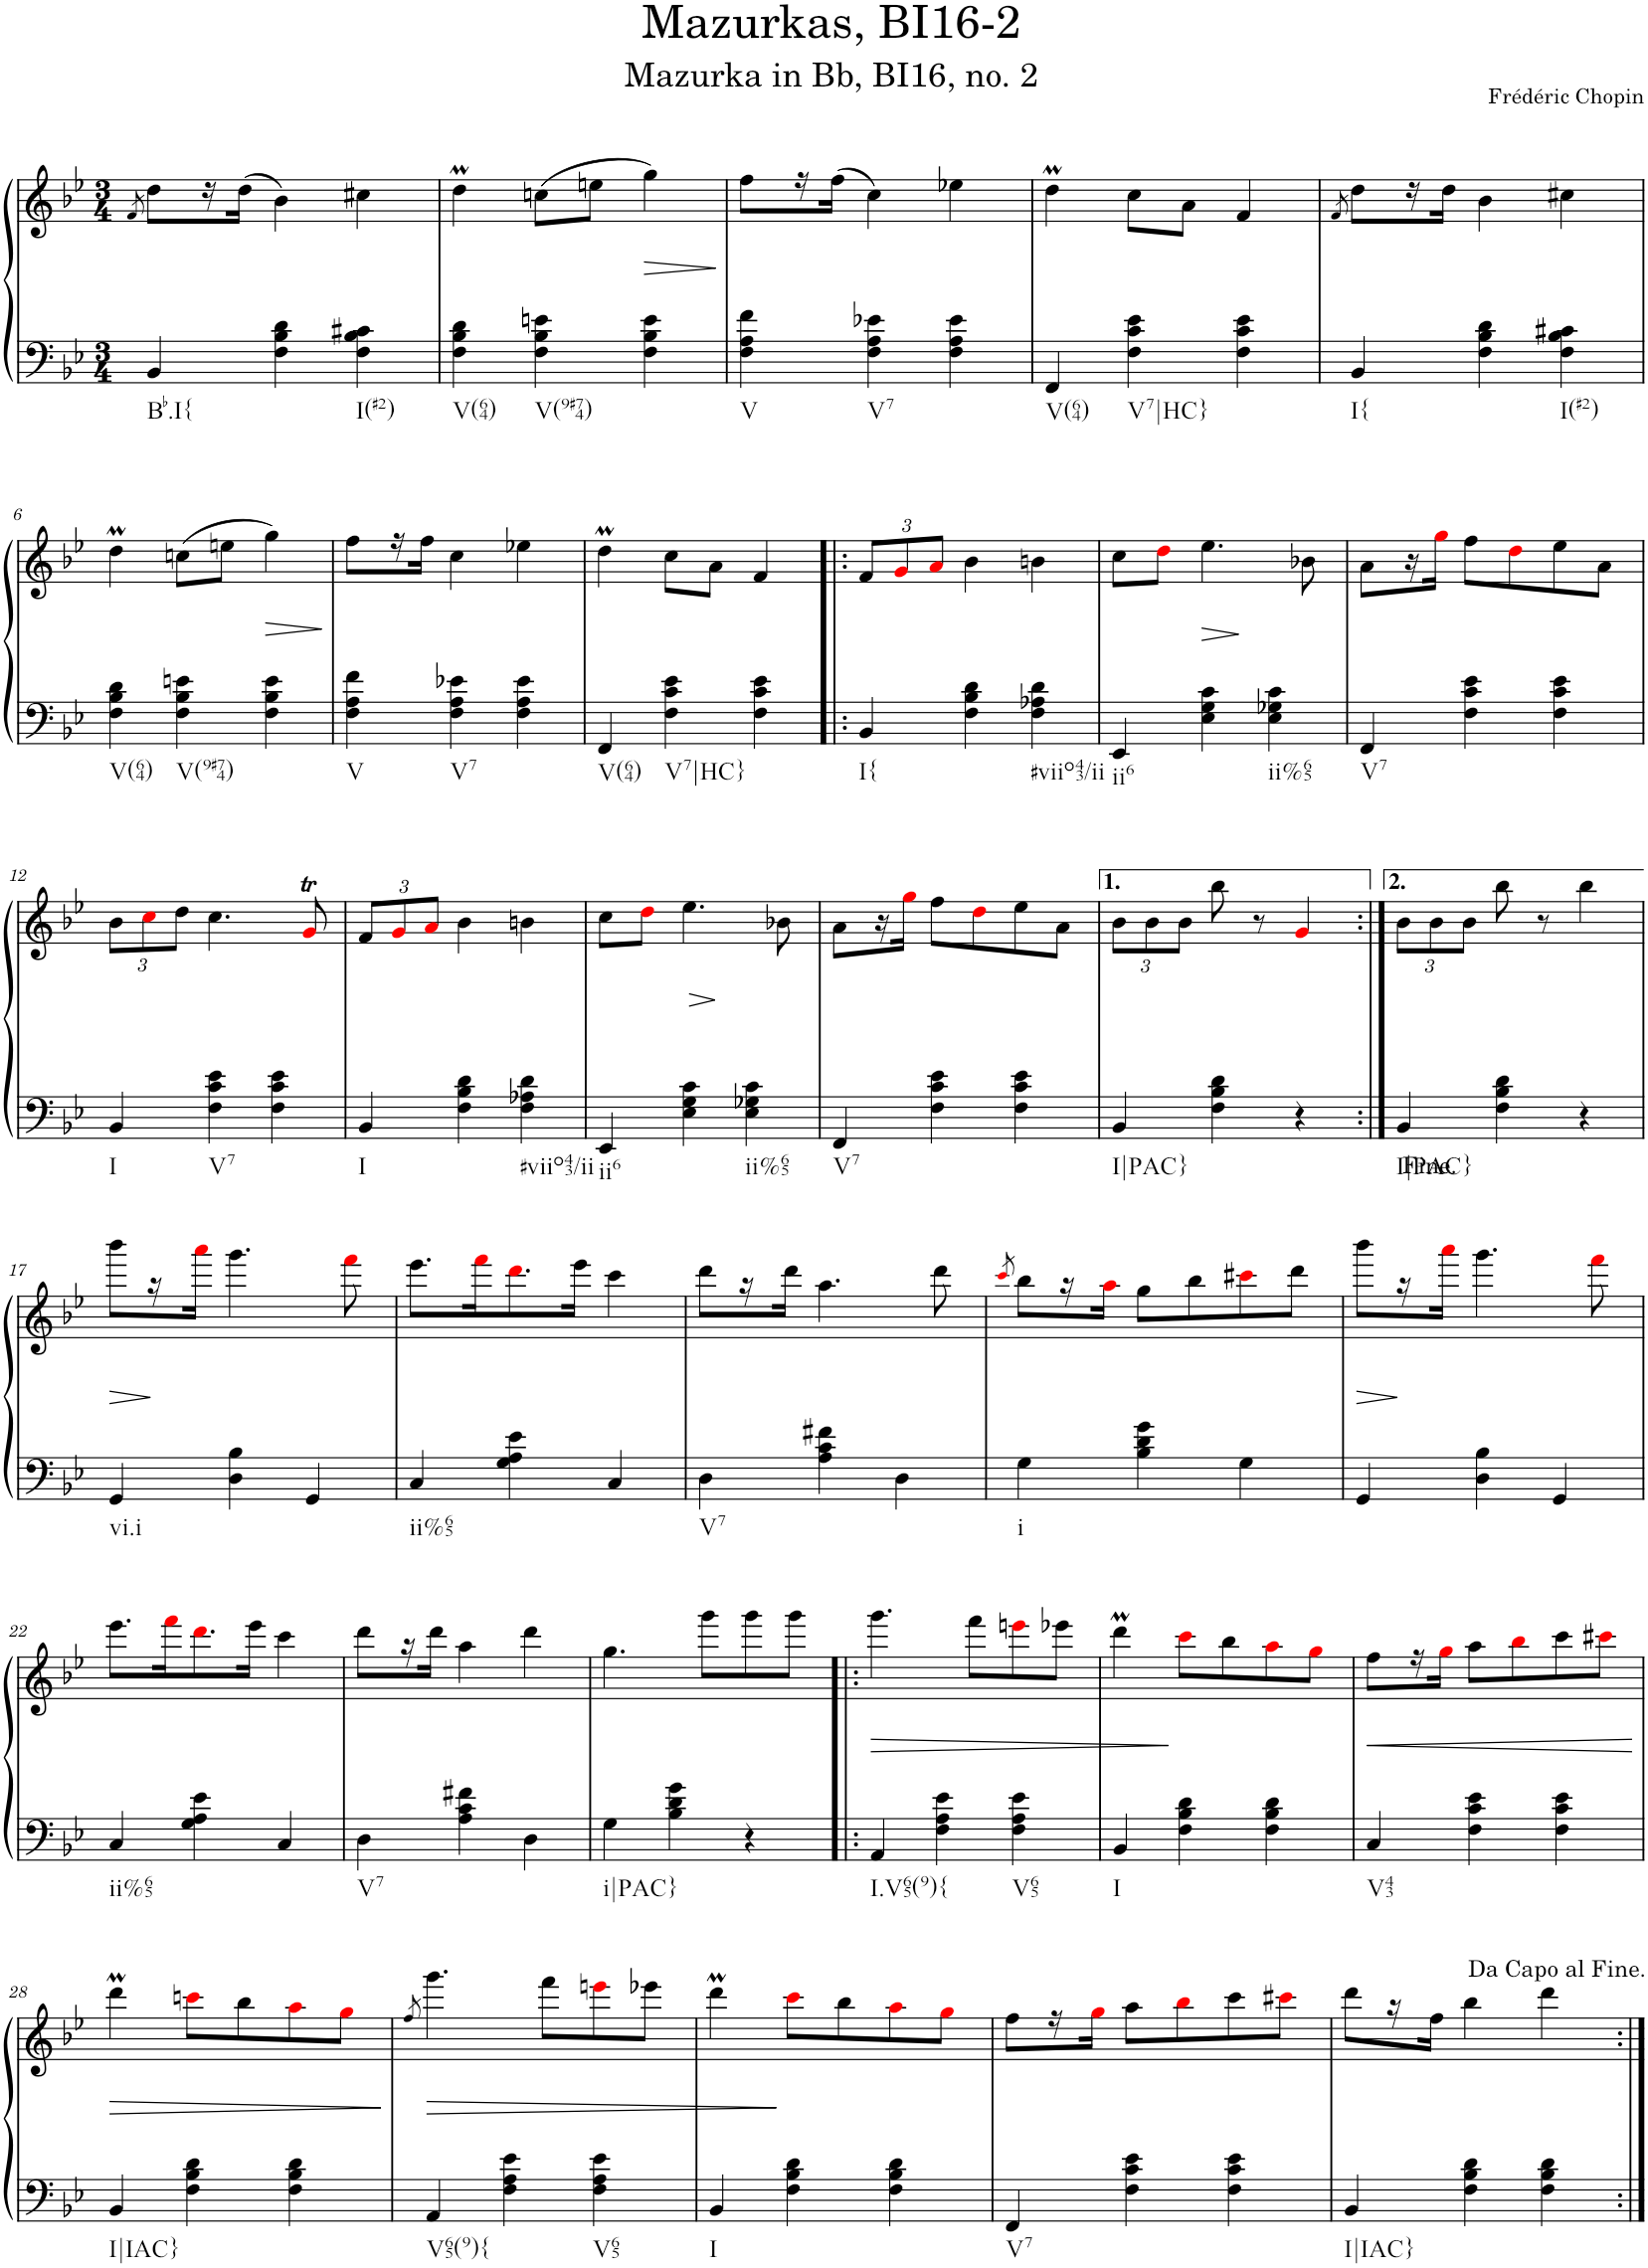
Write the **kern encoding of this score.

**kern	**kern	**dynam
*part1	*part1	*part1
*staff2	*staff1	*staff1/2
*I"Piano	*	*
*I'Pno.	*	*
*clefF4	*clefG2	*
*k[b-e-]	*k[b-e-]	*
*M3/4	*M3/4	*
=1	=1	=1
.	8qf/	.
!LO:TX:b:t=Bb.I{	!	!
4BB-/	8dd\L	.
.	16r	.
.	(16dd\JJ	.
4F\ 4B-\ 4d\	4b-\)	.
!LO:TX:b:t=I(#2)	!	!
4F\ 4B-\ 4c#X\	4cc#X\	.
=2	=2	=2
!LO:TX:b:t=V(64)	!	!
4F\ 4B-\ 4d\	4ddm\	.
!LO:TX:b:t=V(9#74)	!	!
4F\ 4B-\ 4en\	(8ccn\L	.
.	8een\J	.
!	!	!LO:HP:b
4F\ 4B-\ 4e\	4gg\)	>
.	.	]
=3	=3	=3
!LO:TX:b:t=V	!	!
4F\ 4A\ 4f\	8ff\L	.
.	16r	.
.	(16ff\JJ	.
!LO:TX:b:t=V7	!	!
4F\ 4A\ 4e-X\	4cc\)	.
4F\ 4A\ 4e-\	4ee-X\	.
=4	=4	=4
!LO:TX:b:t=V(64)	!	!
4FF/	4ddm\	.
!LO:TX:b:t=V7|HC}	!	!
4F\ 4c\ 4e-\	8cc\L	.
.	8a\J	.
4F\ 4c\ 4e-\	4f/	.
=5	=5	=5
.	8qf/	.
!LO:TX:b:t=I{	!	!
4BB-/	8dd\L	.
.	16r	.
.	16dd\JJ	.
4F\ 4B-\ 4d\	4b-\	.
!LO:TX:b:t=I(#2)	!	!
4F\ 4B-\ 4c#X\	4cc#X\	.
!!LO:LB:g=z
=6	=6	=6
!LO:TX:b:t=V(64)	!	!
4F\ 4B-\ 4d\	4ddm\	.
!LO:TX:b:t=V(9#74)	!	!
4F\ 4B-\ 4en\	(8ccn\L	.
.	8een\J	.
!	!	!LO:HP:b
4F\ 4B-\ 4e\	4gg\)	>
.	.	]
=7	=7	=7
!LO:TX:b:t=V	!	!
4F\ 4A\ 4f\	8ff\L	.
.	16r	.
.	16ff\JJ	.
!LO:TX:b:t=V7	!	!
4F\ 4A\ 4e-X\	4cc\	.
4F\ 4A\ 4e-\	4ee-X\	.
=8	=8	=8
!LO:TX:b:t=V(64)	!	!
4FF/	4ddm\	.
!LO:TX:b:t=V7|HC}	!	!
4F\ 4c\ 4e-\	8cc\L	.
.	8a\J	.
4F\ 4c\ 4e-\	4f/	.
=9!|:	=9!|:	=9!|:
*	*Xbrackettup	*
!LO:TX:b:t=I{	!	!
4BB-/	12f/L	.
.	12gi/	.
.	12ai/J	.
4F\ 4B-\ 4d\	4b-\	.
!LO:TX:b:t=#viio43/ii	!	!
4F\ 4A-X\ 4d\	4bn\	.
=10	=10	=10
!LO:TX:b:t=ii6	!	!
4EE-/	8cc\L	.
.	8ddi\J	.
!	!	!LO:HP:b
4E-\ 4G\ 4c\	4.ee-\	>
!LO:TX:b:t=ii%65	!	!
4E-\ 4G-X\ 4c\	.	.
.	8b-X\	]
=11	=11	=11
!LO:TX:b:t=V7	!	!
4FF/	8a\L	.
.	16r	.
.	16ggi\JJ	.
4F\ 4c\ 4e-\	8ff\L	.
.	8ddi\	.
4F\ 4c\ 4e-\	8ee-\	.
.	8a\J	.
!!LO:LB:g=z
=12	=12	=12
!LO:TX:b:t=I	!	!
4BB-/	12b-\L	.
.	12cci\	.
.	12dd\J	.
!LO:TX:b:t=V7	!	!
4F\ 4c\ 4e-\	4.cc\	.
4F\ 4c\ 4e-\	.	.
.	8gTi/	.
=13	=13	=13
!LO:TX:b:t=I	!	!
4BB-/	12f/L	.
.	12gi/	.
.	12ai/J	.
4F\ 4B-\ 4d\	4b-\	.
!LO:TX:b:t=#viio43/ii	!	!
4F\ 4A-X\ 4d\	4bn\	.
=14	=14	=14
!LO:TX:b:t=ii6	!	!
4EE-/	8cc\L	.
.	8ddi\J	.
!	!	!LO:HP:b
4E-\ 4G\ 4c\	4.ee-\	>
!LO:TX:b:t=ii%65	!	!
4E-\ 4G-X\ 4c\	.	.
.	8b-X\	]
=15	=15	=15
!LO:TX:b:t=V7	!	!
4FF/	8a\L	.
.	16r	.
.	16ggi\JJ	.
4F\ 4c\ 4e-\	8ff\L	.
.	8ddi\	.
4F\ 4c\ 4e-\	8ee-\	.
.	8a\J	.
=16	=16	=16
!LO:TX:b:t=I|PAC}	!	!
4BB-/	12b-\L	.
.	12b-\	.
.	12b-\J	.
4F\ 4B-\ 4d\	8bb-\	.
.	8r	.
4r	4gi/	.
=16X1:|!	=16X1:|!	=16X1:|!
!LO:TX:b:t=I|PAC}	!	!
4BB-/	12b-\L	.
.	12b-\	.
.	12b-\J	.
4F\ 4B-\ 4d\	8bb-\	.
.	8r	.
4r	4bb-\	.
!!LO:LB:g=z
=17	=17	=17
!LO:TX:b:t=vi.i	!	!
!	!	!LO:HP:b
4GG/	8bbb-\L	>
.	16r	]
.	16aaai\JJ	.
4D\ 4B-\	4.ggg\	.
4GG/	.	.
.	8fffi\	.
=18	=18	=18
!LO:TX:b:t=ii%65	!	!
4C/	8.eee-\L	.
.	16fffi\K	.
4G\ 4A\ 4e-\	8.dddi\	.
.	16eee-\Jk	.
4C/	4ccc\	.
=19	=19	=19
!LO:TX:b:t=V7	!	!
4D\	8ddd\L	.
.	16r	.
.	16ddd\JJ	.
4A\ 4c\ 4f#X\	4.aa\	.
4D\	.	.
.	8ddd\	.
=20	=20	=20
.	8qccci/	.
!LO:TX:b:t=i	!	!
4G\	8bb-\L	.
.	16r	.
.	16aai\JJ	.
4B-\ 4d\ 4g\	8gg\L	.
.	8bb-\	.
4G\	8ccc#Xi\	.
.	8ddd\J	.
=21	=21	=21
!	!	!LO:HP:b
4GG/	8bbb-\L	>
.	16r	]
.	16aaai\JJ	.
4D\ 4B-\	4.ggg\	.
4GG/	.	.
.	8fffi\	.
!!LO:LB:g=z
=22	=22	=22
!LO:TX:b:t=ii%65	!	!
4C/	8.eee-\L	.
.	16fffi\K	.
4G\ 4A\ 4e-\	8.dddi\	.
.	16eee-\Jk	.
4C/	4ccc\	.
=23	=23	=23
!LO:TX:b:t=V7	!	!
4D\	8ddd\L	.
.	16r	.
.	16ddd\JJ	.
4A\ 4c\ 4f#X\	4aa\	.
4D\	4ddd\	.
=24	=24	=24
!LO:TX:b:t=i|PAC}	!	!
4G\	4.gg\	.
4B-\ 4d\ 4g\	.	.
.	8ggg\L	.
4r	8ggg\	.
.	8ggg\J	.
=25!|:	=25!|:	=25!|:
!LO:TX:b:t=I.V65(9){	!	!
!	!	!LO:HP:b
4AA/	4.ggg\	>
4F\ 4A\ 4e-\	.	.
.	8fff\L	.
!LO:TX:b:t=V65	!	!
4F\ 4A\ 4e-\	8eeeni\	.
.	8eee-X\J	.
=26	=26	=26
!LO:TX:b:t=I	!	!
4BB-/	4dddm\	.
4F\ 4B-\ 4d\	8ccci\L	]
.	8bb-\	.
4F\ 4B-\ 4d\	8aai\	.
.	8ggi\J	.
=27	=27	=27
!LO:TX:b:t=V43	!	!
!	!	!LO:HP:b
4C/	8ff\L	<
.	16r	.
.	16ggi\JJ	.
4F\ 4c\ 4e-\	8aa\L	.
.	8bb-i\	.
4F\ 4c\ 4e-\	8ccc\	.
.	8ccc#Xi\J	.
.	.	[
!!LO:LB:g=z
=28	=28	=28
!LO:TX:b:t=I|IAC}	!	!
!	!	!LO:HP:b
4BB-/	4dddm\	>
4F\ 4B-\ 4d\	8cccni\L	.
.	8bb-\	.
4F\ 4B-\ 4d\	8aai\	.
.	8ggi\J	.
.	.	]
=29	=29	=29
.	8qff/	.
!LO:TX:b:t=V65(9){	!	!
4AA/	4.ggg\	.
4F\ 4A\ 4e-\	.	.
.	8fff\L	.
!LO:TX:b:t=V65	!	!
4F\ 4A\ 4e-\	8eeeni\	.
.	8eee-X\J	.
=30	=30	=30
!LO:TX:b:t=I	!	!
4BB-/	4dddm\	.
4F\ 4B-\ 4d\	8ccci\L	.
.	8bb-\	.
4F\ 4B-\ 4d\	8aai\	.
.	8ggi\J	.
=31	=31	=31
!LO:TX:b:t=V7	!	!
4FF/	8ff\L	.
.	16r	.
.	16ggi\JJ	.
4F\ 4c\ 4e-\	8aa\L	.
.	8bb-i\	.
4F\ 4c\ 4e-\	8ccc\	.
.	8ccc#Xi\J	.
=32	=32	=32
!LO:TX:b:t=I|IAC}	!	!
4BB-/	8ddd\L	.
.	16r	.
.	16ff\JJ	.
4F\ 4B-\ 4d\	4bb-\	.
4F\ 4B-\ 4d\	4ddd\	.
=:|!	=:|!	=:|!
*-	*-	*-
